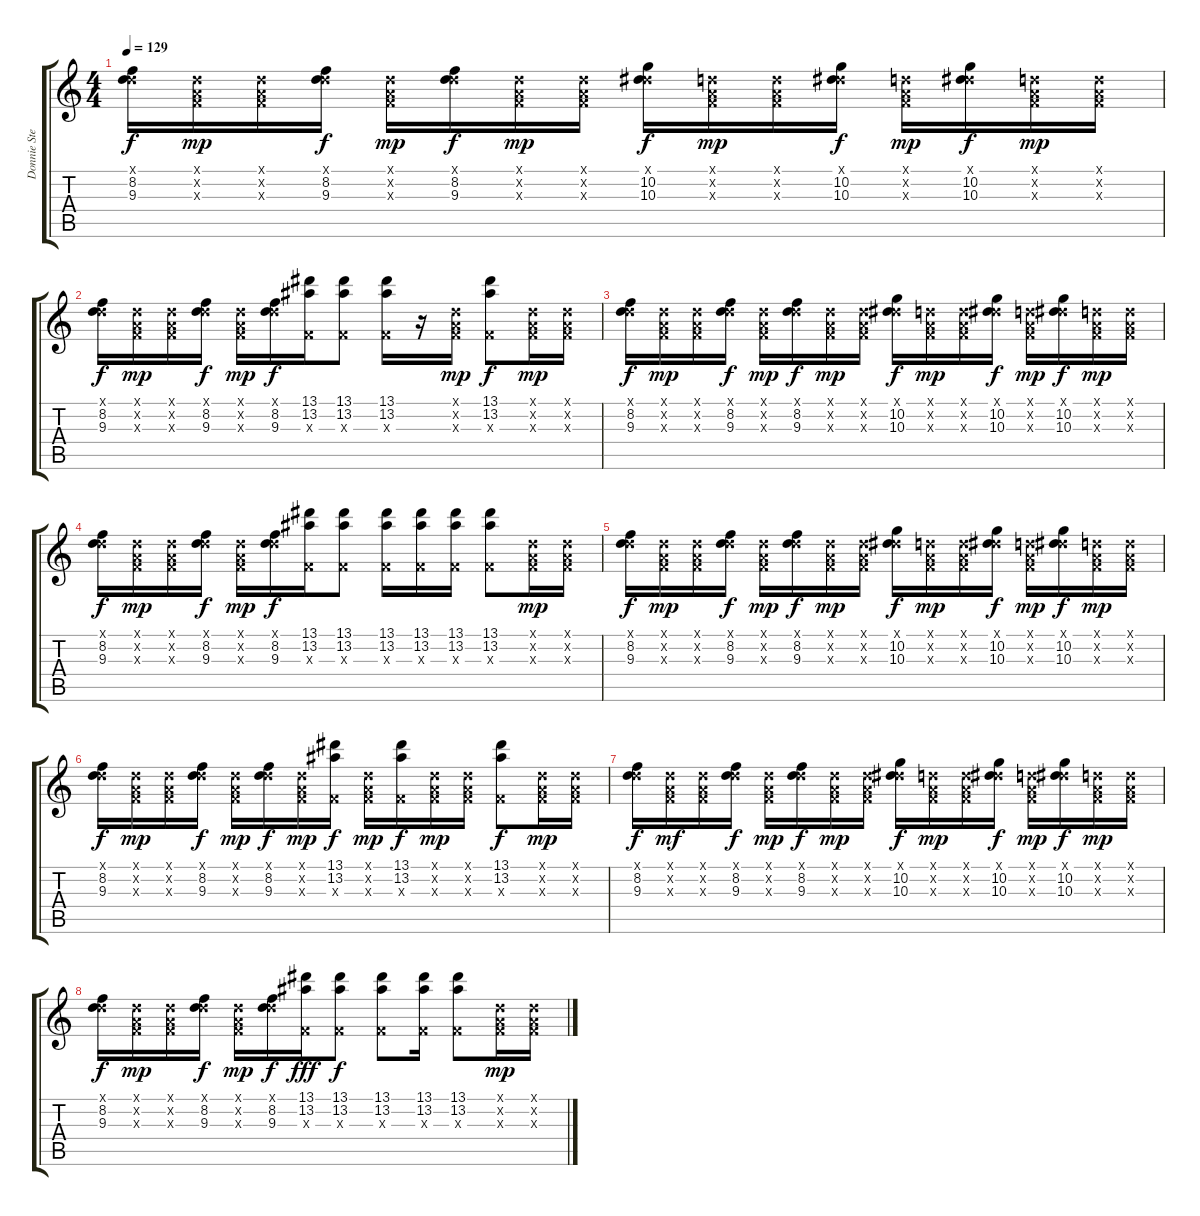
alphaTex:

\track ("Donnie Steele" "Donnie Ste") {instrument distortionguitar}
\staff {score tabs}
\tuning (D4 A3 F3 C3 G2 C2) {hide}
\ts (4 4)
\tempo 129
\clef g2
\ks c
(0.1{x} 8.2 9.3).16{dy f} (0.1{x} 0.2{x} 0.3{x}).16{dy mp} (0.1{x} 0.2{x} 0.3{x}).16 (0.1{x} 8.2 9.3).16{dy f} (0.1{x} 0.2{x} 0.3{x}).16{dy mp} (0.1{x} 8.2 9.3).16{dy f} (0.1{x} 0.2{x} 0.3{x}).16{dy mp} (0.1{x} 0.2{x} 0.3{x}).16 (0.1{x} 10.2 10.3).16{dy f} (0.1{x} 0.2{x} 0.3{x}).16{dy mp} (0.1{x} 0.2{x} 0.3{x}).16 (0.1{x} 10.2 10.3).16{dy f} (0.1{x} 0.2{x} 0.3{x}).16{dy mp} (0.1{x} 10.2 10.3).16{dy f} (0.1{x} 0.2{x} 0.3{x}).16{dy mp} (0.1{x} 0.2{x} 0.3{x}).16 |
(0.1{x} 8.2 9.3).16{dy f} (0.1{x} 0.2{x} 0.3{x}).16{dy mp} (0.1{x} 0.2{x} 0.3{x}).16 (0.1{x} 8.2 9.3).16{dy f} (0.1{x} 0.2{x} 0.3{x}).16{dy mp} (0.1{x} 8.2 9.3).16{dy f} (13.1 13.2 0.3{x}).16 (13.1 13.2 0.3{x}).8 (13.1 13.2 0.3{x}).16 r.16 (0.1{x} 0.2{x} 0.3{x}).16{dy mp} (13.1 13.2 0.3{x}).8{dy f} (0.1{x} 0.2{x} 0.3{x}).16{dy mp} (0.1{x} 0.2{x} 0.3{x}).16 |
(0.1{x} 8.2 9.3).16{dy f} (0.1{x} 0.2{x} 0.3{x}).16{dy mp} (0.1{x} 0.2{x} 0.3{x}).16 (0.1{x} 8.2 9.3).16{dy f} (0.1{x} 0.2{x} 0.3{x}).16{dy mp} (0.1{x} 8.2 9.3).16{dy f} (0.1{x} 0.2{x} 0.3{x}).16{dy mp} (0.1{x} 0.2{x} 0.3{x}).16 (0.1{x} 10.2 10.3).16{dy f} (0.1{x} 0.2{x} 0.3{x}).16{dy mp} (0.1{x} 0.2{x} 0.3{x}).16 (0.1{x} 10.2 10.3).16{dy f} (0.1{x} 0.2{x} 0.3{x}).16{dy mp} (0.1{x} 10.2 10.3).16{dy f} (0.1{x} 0.2{x} 0.3{x}).16{dy mp} (0.1{x} 0.2{x} 0.3{x}).16 |
(0.1{x} 8.2 9.3).16{dy f} (0.1{x} 0.2{x} 0.3{x}).16{dy mp} (0.1{x} 0.2{x} 0.3{x}).16 (0.1{x} 8.2 9.3).16{dy f} (0.1{x} 0.2{x} 0.3{x}).16{dy mp} (0.1{x} 8.2 9.3).16{dy f} (13.1 13.2 0.3{x}).16 (13.1 13.2 0.3{x}).8 (13.1 13.2 0.3{x}).16 (13.1 13.2 0.3{x}).16 (13.1 13.2 0.3{x}).16 (13.1 13.2 0.3{x}).8 (0.1{x} 0.2{x} 0.3{x}).16{dy mp} (0.1{x} 0.2{x} 0.3{x}).16 |
(0.1{x} 8.2 9.3).16{dy f} (0.1{x} 0.2{x} 0.3{x}).16{dy mp} (0.1{x} 0.2{x} 0.3{x}).16 (0.1{x} 8.2 9.3).16{dy f} (0.1{x} 0.2{x} 0.3{x}).16{dy mp} (0.1{x} 8.2 9.3).16{dy f} (0.1{x} 0.2{x} 0.3{x}).16{dy mp} (0.1{x} 0.2{x} 0.3{x}).16 (0.1{x} 10.2 10.3).16{dy f} (0.1{x} 0.2{x} 0.3{x}).16{dy mp} (0.1{x} 0.2{x} 0.3{x}).16 (0.1{x} 10.2 10.3).16{dy f} (0.1{x} 0.2{x} 0.3{x}).16{dy mp} (0.1{x} 10.2 10.3).16{dy f} (0.1{x} 0.2{x} 0.3{x}).16{dy mp} (0.1{x} 0.2{x} 0.3{x}).16 |
(0.1{x} 8.2 9.3).16{dy f} (0.1{x} 0.2{x} 0.3{x}).16{dy mp} (0.1{x} 0.2{x} 0.3{x}).16 (0.1{x} 8.2 9.3).16{dy f} (0.1{x} 0.2{x} 0.3{x}).16{dy mp} (0.1{x} 8.2 9.3).16{dy f} (0.1{x} 0.2{x} 0.3{x}).16{dy mp} (13.1 13.2 0.3{x}).16{dy f} (0.1{x} 0.2{x} 0.3{x}).16{dy mp} (13.1 13.2 0.3{x}).16{dy f} (0.1{x} 0.2{x} 0.3{x}).16{dy mp} (0.1{x} 0.2{x} 0.3{x}).16 (13.1 13.2 0.3{x}).8{dy f} (0.1{x} 0.2{x} 0.3{x}).16{dy mp} (0.1{x} 0.2{x} 0.3{x}).16 |
(0.1{x} 8.2 9.3).16{dy f} (0.1{x} 0.2{x} 0.3{x}).16{dy mf} (0.1{x} 0.2{x} 0.3{x}).16 (0.1{x} 8.2 9.3).16{dy f} (0.1{x} 0.2{x} 0.3{x}).16{dy mp} (0.1{x} 8.2 9.3).16{dy f} (0.1{x} 0.2{x} 0.3{x}).16{dy mp} (0.1{x} 0.2{x} 0.3{x}).16 (0.1{x} 10.2 10.3).16{dy f} (0.1{x} 0.2{x} 0.3{x}).16{dy mp} (0.1{x} 0.2{x} 0.3{x}).16 (0.1{x} 10.2 10.3).16{dy f} (0.1{x} 0.2{x} 0.3{x}).16{dy mp} (0.1{x} 10.2 10.3).16{dy f} (0.1{x} 0.2{x} 0.3{x}).16{dy mp} (0.1{x} 0.2{x} 0.3{x}).16 |
(0.1{x} 8.2 9.3).16{dy f} (0.1{x} 0.2{x} 0.3{x}).16{dy mp} (0.1{x} 0.2{x} 0.3{x}).16 (0.1{x} 8.2 9.3).16{dy f} (0.1{x} 0.2{x} 0.3{x}).16{dy mp} (0.1{x} 8.2 9.3).16{dy f} (13.1 13.2 0.3{x}).16{dy fff} (13.1 13.2 0.3{x}).8{dy f} (13.1 13.2 0.3{x}).8 (13.1 13.2 0.3{x}).16 (13.1 13.2 0.3{x}).8 (0.1{x} 0.2{x} 0.3{x}).16{dy mp} (0.1{x} 0.2{x} 0.3{x}).16
